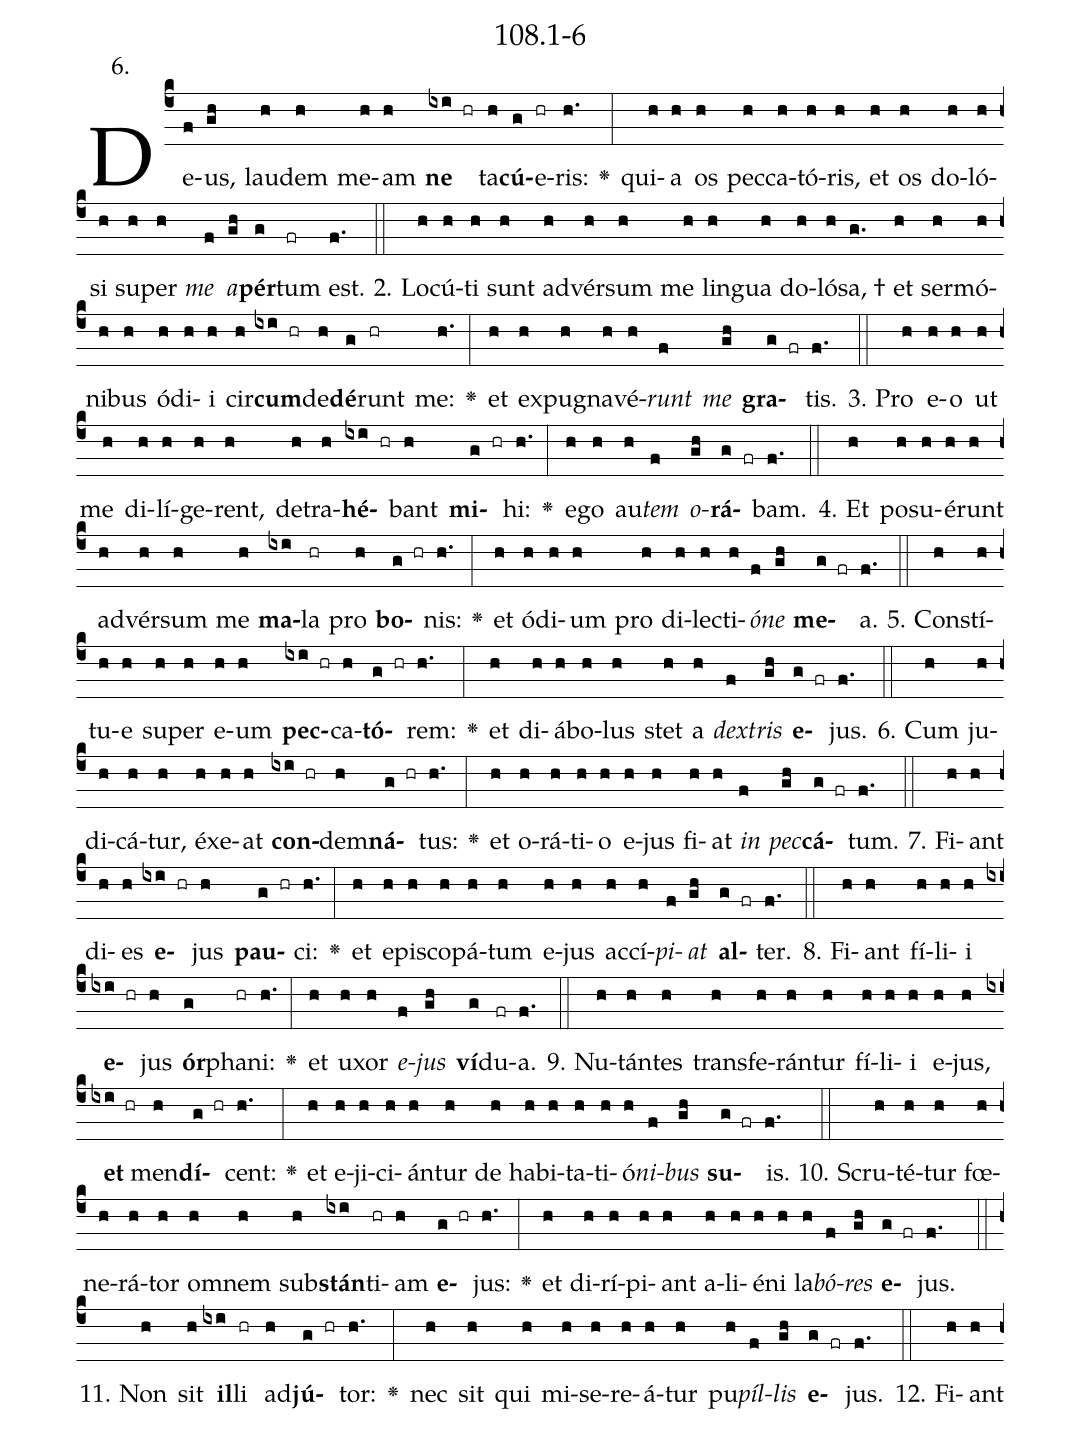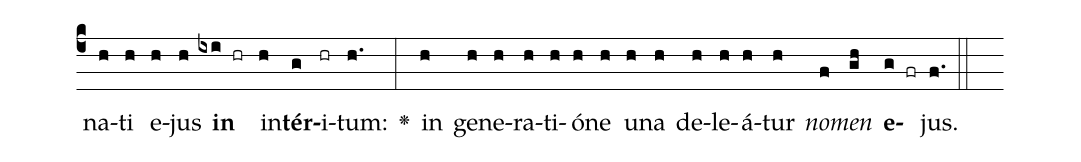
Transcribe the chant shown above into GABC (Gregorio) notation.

name: 108.1-6;
annotation: 6.;
%%
(c4)De(f)us,(gh) lau(h)dem(h) me(h)am(h) <b>ne</b>(ixi hr) ta(h)<b>cú</b>(g)e(hr)ris:(h.) <v>\greheightstar</v>(:) qui(h)a(h) os(h) pec(h)ca(h)tó(h)ris,(h) et(h) os(h) do(h)ló(h)si(h) su(h)per(h) <i>me</i>(f) <i>a</i>(gh)<b>pér</b>(g)tum(fr) est.(f.) (::)
2. Lo(h)cú(h)ti(h) sunt(h) ad(h)vér(h)sum(h) me(h) lin(h)gua(h) do(h)ló(h)sa, †(g.) et(h) ser(h)mó(h)ni(h)bus(h) ó(h)di(h)i(h) cir(h)<b>cum</b>(ixi hr)de(h)<b>dé</b>(g)runt(hr) me:(h.) <v>\greheightstar</v>(:) et(h) ex(h)pu(h)gna(h)vé(h)<i>runt</i>(f) <i>me</i>(gh) <b>gra</b>(g fr)tis.(f.) (::)
3. Pro(h) e(h)o(h) ut(h) me(h) di(h)lí(h)ge(h)rent,(h) de(h)tra(h)<b>hé</b>(ixi hr)bant(h) <b>mi</b>(g hr)hi:(h.) <v>\greheightstar</v>(:) e(h)go(h) au(h)<i>tem</i>(f) <i>o</i>(gh)<b>rá</b>(g fr)bam.(f.) (::)
4. Et(h) po(h)su(h)é(h)runt(h) ad(h)vér(h)sum(h) me(h) <b>ma</b>(ixi)la(hr) pro(h) <b>bo</b>(g hr)nis:(h.) <v>\greheightstar</v>(:) et(h) ó(h)di(h)um(h) pro(h) di(h)lec(h)ti(h)<i>ó</i>(f)<i>ne</i>(gh) <b>me</b>(g fr)a.(f.) (::)
5. Con(h)stí(h)tu(h)e(h) su(h)per(h) e(h)um(h) <b>pec</b>(ixi hr)ca(h)<b>tó</b>(g hr)rem:(h.) <v>\greheightstar</v>(:) et(h) di(h)á(h)bo(h)lus(h) stet(h) a(h) <i>dex</i>(f)<i>tris</i>(gh) <b>e</b>(g fr)jus.(f.) (::)
6. Cum(h) ju(h)di(h)cá(h)tur,(h) éx(h)e(h)at(h) <b>con</b>(ixi hr)dem(h)<b>ná</b>(g hr)tus:(h.) <v>\greheightstar</v>(:) et(h) o(h)rá(h)ti(h)o(h) e(h)jus(h) fi(h)at(h) <i>in</i>(f) <i>pec</i>(gh)<b>cá</b>(g fr)tum.(f.) (::)
7. Fi(h)ant(h) di(h)es(h) <b>e</b>(ixi hr)jus(h) <b>pau</b>(g hr)ci:(h.) <v>\greheightstar</v>(:) et(h) e(h)pis(h)co(h)pá(h)tum(h) e(h)jus(h) ac(h)cí(h)<i>pi</i>(f)<i>at</i>(gh) <b>al</b>(g fr)ter.(f.) (::)
8. Fi(h)ant(h) fí(h)li(h)i(h) <b>e</b>(ixi hr)jus(h) <b>ór</b>(g)pha(hr)ni:(h.) <v>\greheightstar</v>(:) et(h) u(h)xor(h) <i>e</i>(f)<i>jus</i>(gh) <b>ví</b>(g)du(fr)a.(f.) (::)
9. Nu(h)tán(h)tes(h) trans(h)fe(h)rán(h)tur(h) fí(h)li(h)i(h) e(h)jus,(h) <b>et</b>(ixi hr) men(h)<b>dí</b>(g hr)cent:(h.) <v>\greheightstar</v>(:) et(h) e(h)ji(h)ci(h)án(h)tur(h) de(h) ha(h)bi(h)ta(h)ti(h)ó(h)<i>ni</i>(f)<i>bus</i>(gh) <b>su</b>(g fr)is.(f.) (::)
10. Scru(h)té(h)tur(h) fœ(h)ne(h)rá(h)tor(h) om(h)nem(h) sub(h)<b>stán</b>(ixi)ti(hr)am(h) <b>e</b>(g hr)jus:(h.) <v>\greheightstar</v>(:) et(h) di(h)rí(h)pi(h)ant(h) a(h)li(h)é(h)ni(h) la(h)<i>bó</i>(f)<i>res</i>(gh) <b>e</b>(g fr)jus.(f.) (::)
11. Non(h) sit(h) <b>il</b>(ixi)li(hr) ad(h)<b>jú</b>(g hr)tor:(h.) <v>\greheightstar</v>(:) nec(h) sit(h) qui(h) mi(h)se(h)re(h)á(h)tur(h) pu(h)<i>píl</i>(f)<i>lis</i>(gh) <b>e</b>(g fr)jus.(f.) (::)
12. Fi(h)ant(h) na(h)ti(h) e(h)jus(h) <b>in</b>(ixi hr) in(h)<b>tér</b>(g)i(hr)tum:(h.) <v>\greheightstar</v>(:) in(h) ge(h)ne(h)ra(h)ti(h)ó(h)ne(h) u(h)na(h) de(h)le(h)á(h)tur(h) <i>no</i>(f)<i>men</i>(gh) <b>e</b>(g fr)jus.(f.) (::)
